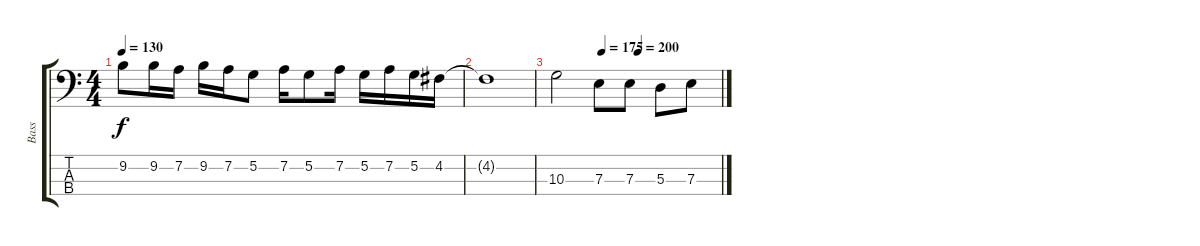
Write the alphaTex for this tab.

\track ("Bass" "Bass") {instrument electricbasspick}
\staff {score tabs}
\tuning (G2 D2 A1 E1) {hide}
\ts (4 4)
\tempo 130
\clef f4
\ks c
9.2.8{dy f} 9.2.16 7.2.16 9.2.16 7.2.16 5.2.8 7.2.16 5.2.8 7.2.16 5.2.16 7.2.16 5.2.16 4.2.16 |
4.2{t}.1 |
\tempo (175 0.28125)
\tempo (200 0.5)
10.3{t}.2 7.3.8 7.3.8 5.3.8 7.3.8
